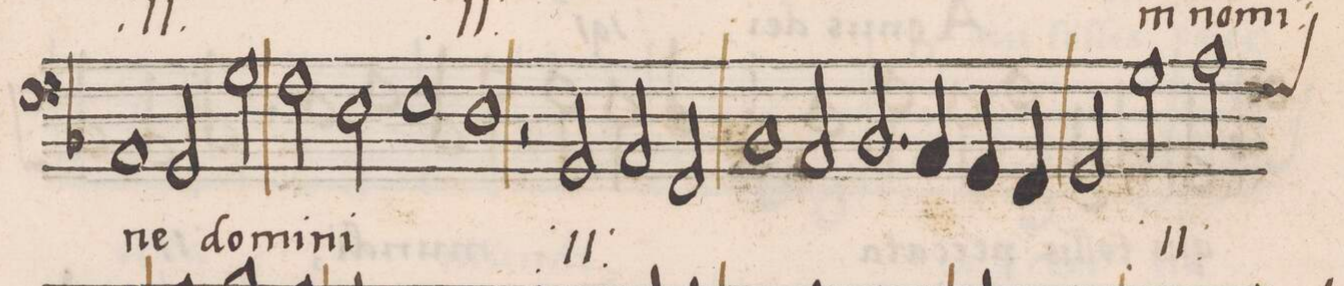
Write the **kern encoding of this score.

**kern	**text
*I"BASSVS	*
*clefF4	*
*k[b-]	*
*met(c|)	*
*M2/1	*
1AA	-ne
=121	=121
2GG/	.
2G\	do-
2F\	-mi-
2D\	-ni
=122	=122
1E	.
1D	.
=123	=123
2r	.
2GG/	in
2AA/	no-
2FF/	.
=124	=124
1BB-	-mi-
2AA/	-ne
2.BB-/	do-
=125	=125
4AA/	.
4GG/	-mi-
4FF/	.
2GG/	-ni
2G\	in
=126	=126
*custos:F	*
2A\	no-
*-	*-
